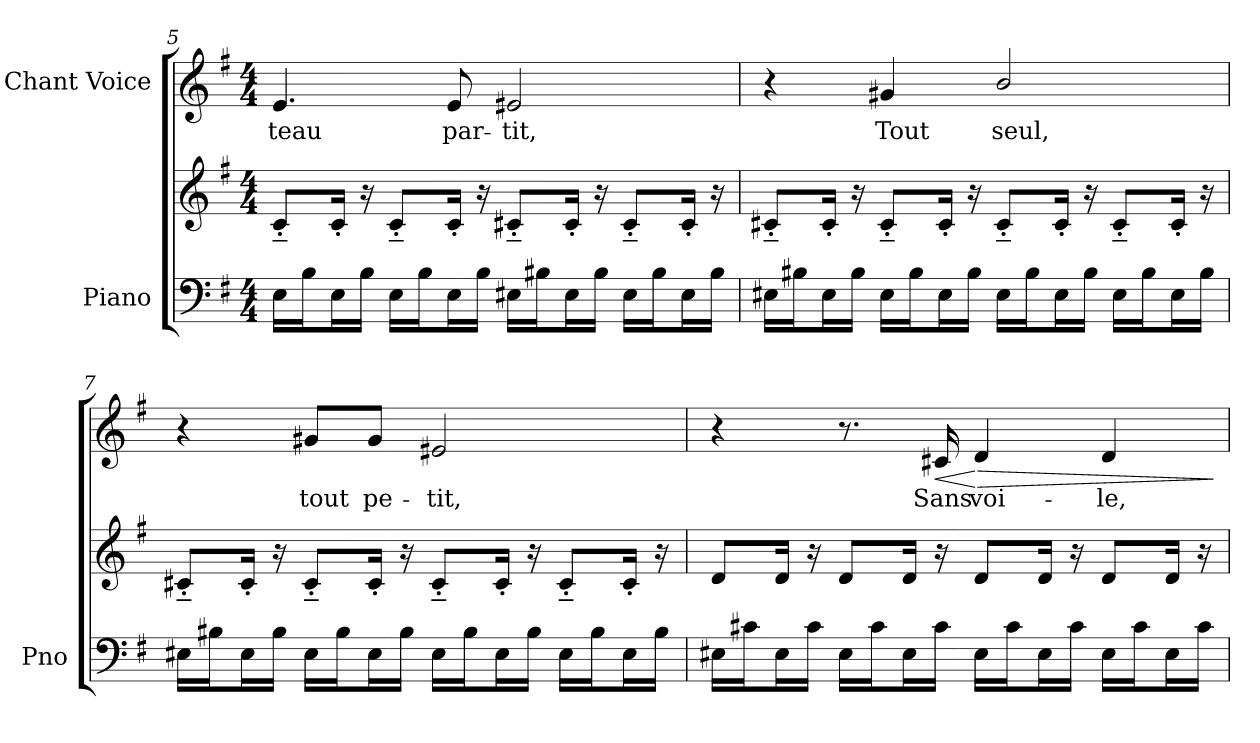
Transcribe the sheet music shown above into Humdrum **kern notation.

**kern	**kern	**kern	**text	**dynam
*part2	*part2	*part1	*part1	*part1
*staff3	*staff2	*staff1	*staff1	*staff1
*I"Piano	*	*I"Chant Voice	*	*
*I'Pno	*	*	*	*
*clefF4	*clefG2	*clefG2	*	*
*k[f#]	*k[f#]	*k[f#]	*	*
*M4/4	*M4/4	*M4/4	*	*
=5	=5	=5	=5	=5
16E\LL	8c'~>/L	4.e/	-teau	.
16B\J	.	.	.	.
16E\L	16c'/Jk	.	.	.
16B\JJ	16r	.	.	.
16E\LL	8c'~>/L	.	.	.
16B\J	.	.	.	.
16E\L	16c'/Jk	8e/	par-	.
16B\JJ	16r	.	.	.
16E#X\LL	8c#X'~>/L	2e#X/	-tit,	.
16B#X\J	.	.	.	.
16E#\L	16c#'/Jk	.	.	.
16B#\JJ	16r	.	.	.
16E#\LL	8c#'~>/L	.	.	.
16B#\J	.	.	.	.
16E#\L	16c#'/Jk	.	.	.
16B#\JJ	16r	.	.	.
=6	=6	=6	=6	=6
16E#X\LL	8c#X'~>/L	4r	.	.
16B#X\J	.	.	.	.
16E#\L	16c#'/Jk	.	.	.
16B#\JJ	16r	.	.	.
16E#\LL	8c#'~>/L	4g#X/	Tout	.
16B#\J	.	.	.	.
16E#\L	16c#'/Jk	.	.	.
16B#\JJ	16r	.	.	.
16E#\LL	8c#'~>/L	2b/	seul,	.
16B#\J	.	.	.	.
16E#\L	16c#'/Jk	.	.	.
16B#\JJ	16r	.	.	.
16E#\LL	8c#'~>/L	.	.	.
16B#\J	.	.	.	.
16E#\L	16c#'/Jk	.	.	.
16B#\JJ	16r	.	.	.
=7	=7	=7	=7	=7
16E#X\LL	8c#X'~>/L	4r	.	.
16B#X\J	.	.	.	.
16E#\L	16c#'/Jk	.	.	.
16B#\JJ	16r	.	.	.
16E#\LL	8c#'~>/L	8g#X/L	tout	.
16B#\J	.	.	.	.
16E#\L	16c#'/Jk	8g#/J	pe-	.
16B#\JJ	16r	.	.	.
16E#\LL	8c#'~>/L	2e#X/	-tit,	.
16B#\J	.	.	.	.
16E#\L	16c#'/Jk	.	.	.
16B#\JJ	16r	.	.	.
16E#\LL	8c#'~>/L	.	.	.
16B#\J	.	.	.	.
16E#\L	16c#'/Jk	.	.	.
16B#\JJ	16r	.	.	.
=8	=8	=8	=8	=8
16E#X\LL	8d/L	4r	.	.
16c#X\J	.	.	.	.
16E#\L	16d/Jk	.	.	.
16c#\JJ	16r	.	.	.
16E#\LL	8d/L	8.r	.	.
16c#\J	.	.	.	.
16E#\L	16d/Jk	.	.	.
!	!	!	!	!LO:HP:b
16c#\JJ	16r	16c#X/	Sans	<
!	!	!	!	!LO:HP:n=1:b
16E#\LL	8d/L	4d/	voi-	[ >
16c#\J	.	.	.	.
16E#\L	16d/Jk	.	.	.
16c#\JJ	16r	.	.	.
16E#\LL	8d/L	4d/	-le,	.
16c#\J	.	.	.	.
16E#\L	16d/Jk	.	.	.
16c#\JJ	16r	.	.	.
.	.	.	.	]
=	=	=	=	=
*-	*-	*-	*-	*-
